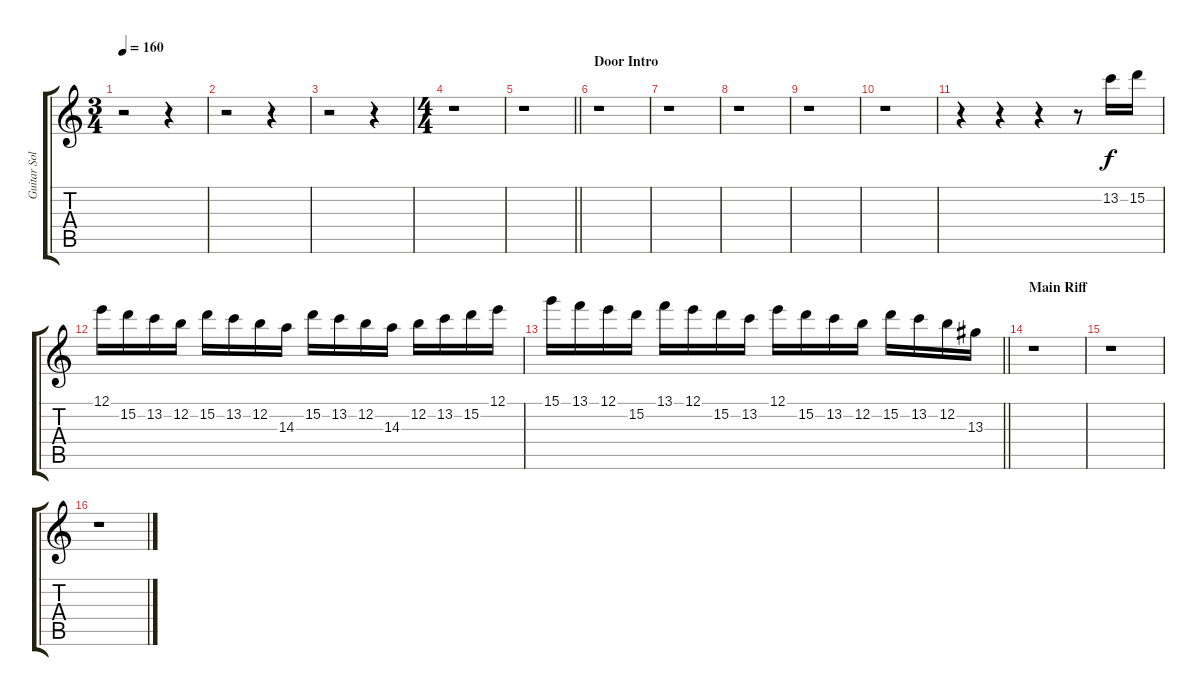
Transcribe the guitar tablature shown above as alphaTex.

\track ("Guitar Solo" "Guitar Sol") {instrument distortionguitar}
\staff {score tabs}
\tuning (E4 B3 G3 D3 A2 E2) {hide}
\ts (3 4)
\tempo 160
\clef g2
\ks c
r.2{dy f} r.4 |
r.2 r.4 |
r.2 r.4 |
\ts (4 4)
r.1 |
\barLineRight lightlight
r.1 |
\section ("" "Door Intro")
r.1 |
r.1 |
r.1 |
r.1 |
r.1 |
r.4 r.4 r.4 r.8 13.2.16 15.2.16 |
12.1.16 15.2.16 13.2.16 12.2.16 15.2.16 13.2.16 12.2.16 14.3.16 15.2.16 13.2.16 12.2.16 14.3.16 12.2.16 13.2.16 15.2.16 12.1.16 |
\barLineRight lightlight
15.1.16 13.1.16 12.1.16 15.2.16 13.1.16 12.1.16 15.2.16 13.2.16 12.1.16 15.2.16 13.2.16 12.2.16 15.2.16 13.2.16 12.2.16 13.3.16 |
\section ("" "Main Riff")
r.1 |
r.1 |
r.1
